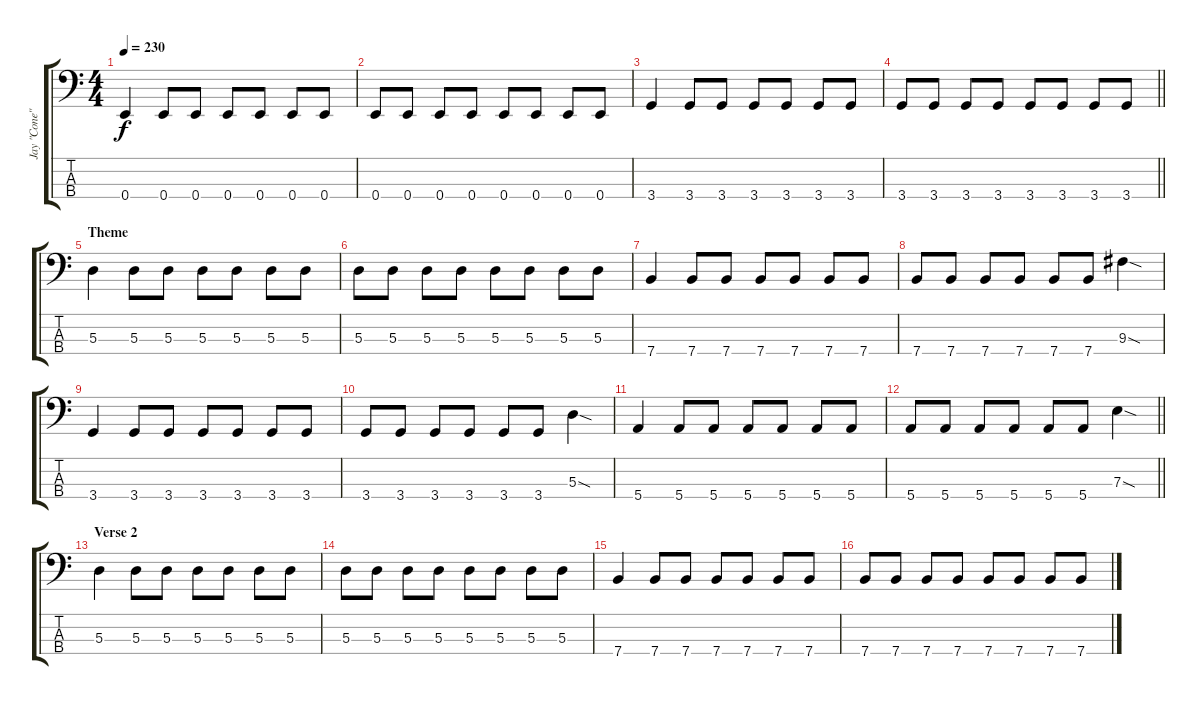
\track ("Jay \"Cone\" - Bass" "Jay \"Cone\"") {instrument electricbassfinger}
\staff {score tabs}
\tuning (G2 D2 A1 E1) {hide}
\ts (4 4)
\tempo 230
\clef f4
\ks c
0.4.4{dy f} 0.4.8 0.4.8 0.4.8 0.4.8 0.4.8 0.4.8 |
0.4.8 0.4.8 0.4.8 0.4.8 0.4.8 0.4.8 0.4.8 0.4.8 |
3.4.4 3.4.8 3.4.8 3.4.8 3.4.8 3.4.8 3.4.8 |
\barLineRight lightlight
3.4.8 3.4.8 3.4.8 3.4.8 3.4.8 3.4.8 3.4.8 3.4.8 |
\section ("" "Theme")
5.3.4{volume 13} 5.3.8 5.3.8 5.3.8 5.3.8 5.3.8 5.3.8 |
5.3.8 5.3.8 5.3.8 5.3.8 5.3.8 5.3.8 5.3.8 5.3.8 |
7.4.4 7.4.8 7.4.8 7.4.8 7.4.8 7.4.8 7.4.8 |
7.4.8 7.4.8 7.4.8 7.4.8 7.4.8 7.4.8 9.3{sod}.4 |
3.4.4 3.4.8 3.4.8 3.4.8 3.4.8 3.4.8 3.4.8 |
3.4.8 3.4.8 3.4.8 3.4.8 3.4.8 3.4.8 5.3{sod}.4 |
5.4.4 5.4.8 5.4.8 5.4.8 5.4.8 5.4.8 5.4.8 |
\barLineRight lightlight
5.4.8 5.4.8 5.4.8 5.4.8 5.4.8 5.4.8 7.3{sod}.4 |
\section ("" "Verse 2")
5.3.4{volume 10} 5.3.8 5.3.8 5.3.8 5.3.8 5.3.8 5.3.8 |
5.3.8 5.3.8 5.3.8 5.3.8 5.3.8 5.3.8 5.3.8 5.3.8 |
7.4.4 7.4.8 7.4.8 7.4.8 7.4.8 7.4.8 7.4.8 |
7.4.8 7.4.8 7.4.8 7.4.8 7.4.8 7.4.8 7.4.8 7.4.8
